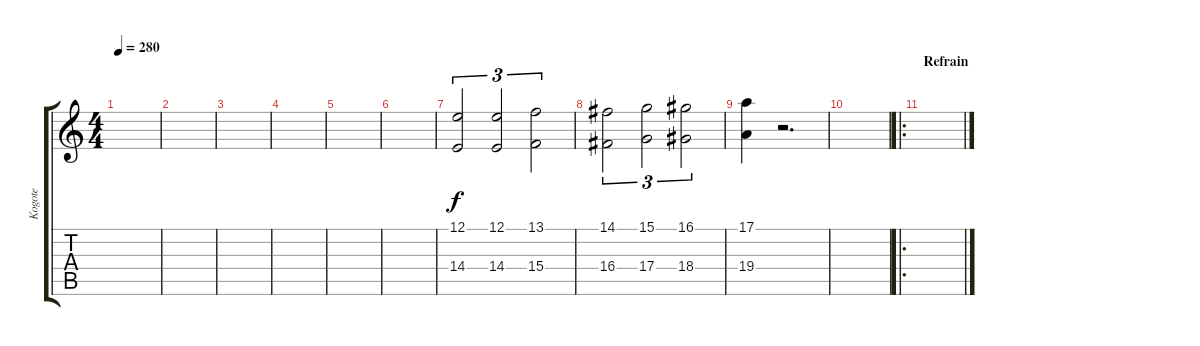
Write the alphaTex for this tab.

\track ("Kogote" "Kogote") {instrument brasssection}
\staff {score tabs}
\tuning (E4 B3 G3 D3 A2 E2) {hide}
\ts (4 4)
\tempo 280
\clef g2
\ks c
|
|
|
|
|
|
(12.1 14.4).2{tu (3 2)} (12.1 14.4).2{tu (3 2)} (13.1 15.4).2{tu (3 2)} |
(14.1 16.4).2{tu (3 2)} (15.1 17.4).2{tu (3 2)} (16.1 18.4).2{tu (3 2)} |
(17.1 19.4).4 r.2{d} |
|
\ro
\section ("" "Refrain")
